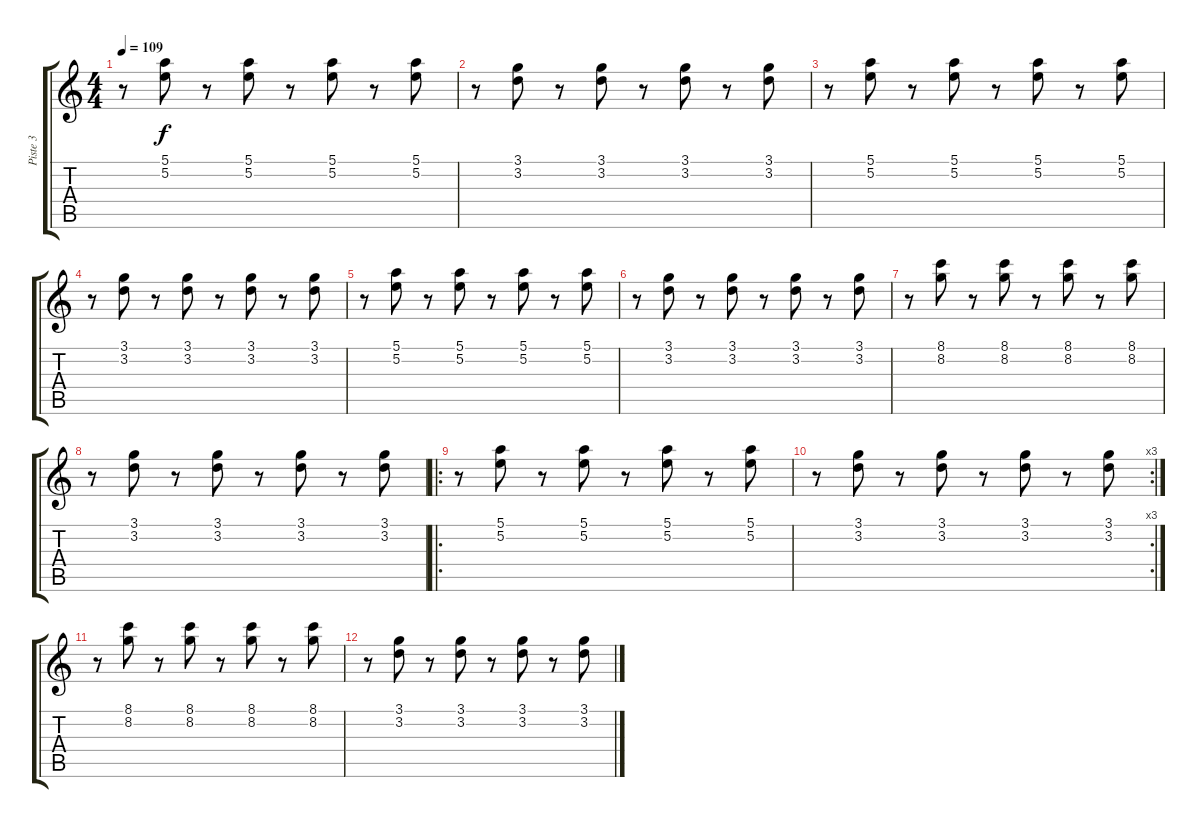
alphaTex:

\track ("Piste 3" "Piste 3") {instrument electricguitarclean}
\staff {score tabs}
\tuning (E4 B3 G3 D3 A2 E2) {hide}
\ts (4 4)
\tempo 109
\clef g2
\ks c
r.8{dy f} (5.1 5.2).8 r.8 (5.1 5.2).8 r.8 (5.1 5.2).8 r.8 (5.1 5.2).8 |
r.8 (3.1 3.2).8 r.8 (3.1 3.2).8 r.8 (3.1 3.2).8 r.8 (3.1 3.2).8 |
r.8 (5.1 5.2).8 r.8 (5.1 5.2).8 r.8 (5.1 5.2).8 r.8 (5.1 5.2).8 |
r.8 (3.1 3.2).8 r.8 (3.1 3.2).8 r.8 (3.1 3.2).8 r.8 (3.1 3.2).8 |
r.8 (5.1 5.2).8 r.8 (5.1 5.2).8 r.8 (5.1 5.2).8 r.8 (5.1 5.2).8 |
r.8 (3.1 3.2).8 r.8 (3.1 3.2).8 r.8 (3.1 3.2).8 r.8 (3.1 3.2).8 |
r.8 (8.1 8.2).8 r.8 (8.1 8.2).8 r.8 (8.1 8.2).8 r.8 (8.1 8.2).8 |
r.8 (3.1 3.2).8 r.8 (3.1 3.2).8 r.8 (3.1 3.2).8 r.8 (3.1 3.2).8 |
\ro
r.8 (5.1 5.2).8 r.8 (5.1 5.2).8 r.8 (5.1 5.2).8 r.8 (5.1 5.2).8 |
\rc 3
r.8 (3.1 3.2).8 r.8 (3.1 3.2).8 r.8 (3.1 3.2).8 r.8 (3.1 3.2).8 |
r.8 (8.1 8.2).8 r.8 (8.1 8.2).8 r.8 (8.1 8.2).8 r.8 (8.1 8.2).8 |
r.8 (3.1 3.2).8 r.8 (3.1 3.2).8 r.8 (3.1 3.2).8 r.8 (3.1 3.2).8
